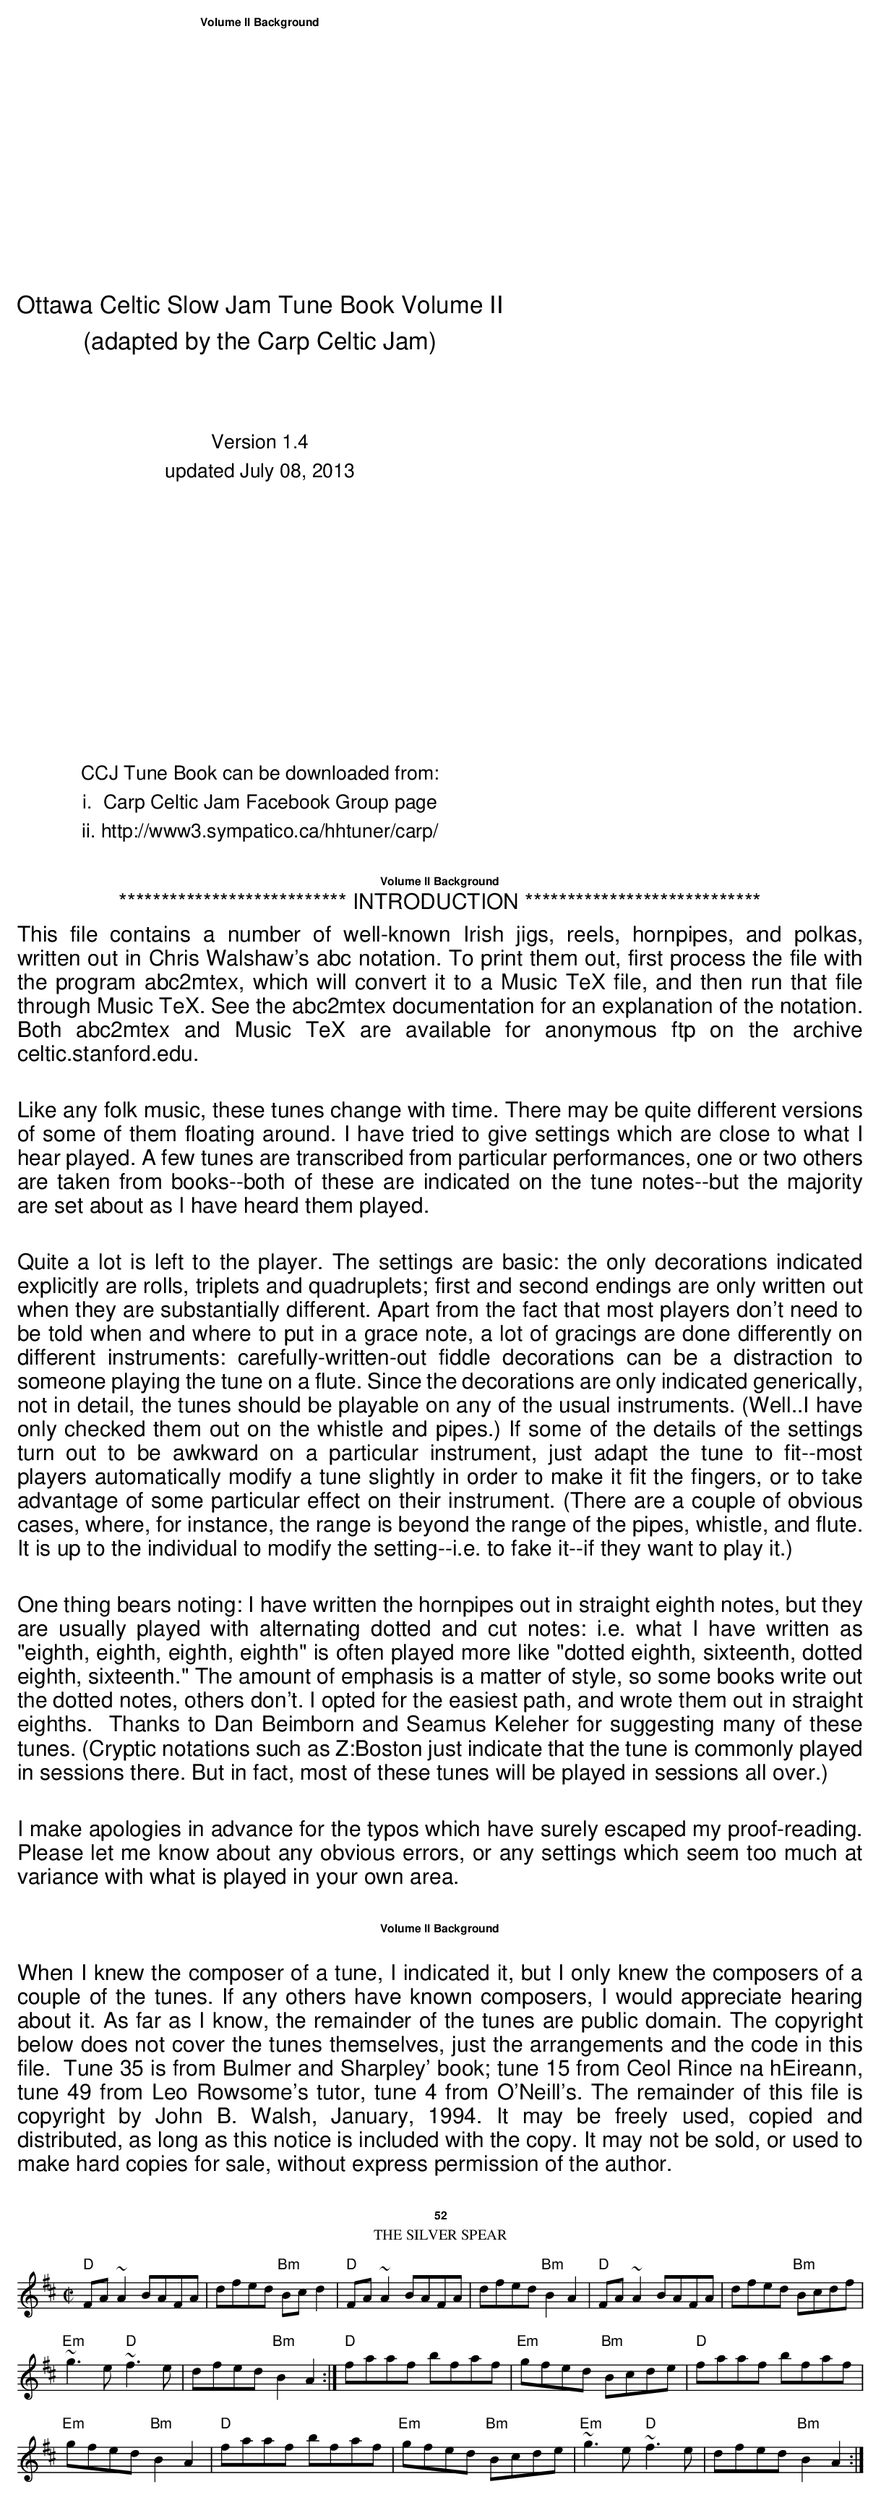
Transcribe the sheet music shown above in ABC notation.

X:1
T:Silver Spear, The
M:C|
E:7
K:Amix
"D"FA ~A2 BAFA|dfed "Bm"Bcd2|"D"FA ~A2 BAFA|\
dfed "Bm"B2 A2|"D"FA ~A2 BAFA|dfed "Bm"Bcdf|
"Em"~g3 e "D"~f3 e|dfed "Bm"B2 A2:|\
"D"faaf bfaf|"Em"gfed "Bm"Bcde|"D"faaf bfaf|
"Em"gfed "Bm"B2 A2|"D"faaf bfaf|\
"Em"gfed "Bm"Bcde|"Em"~g3 e"D"~f3 e|dfed "Bm"B2 A2:|
